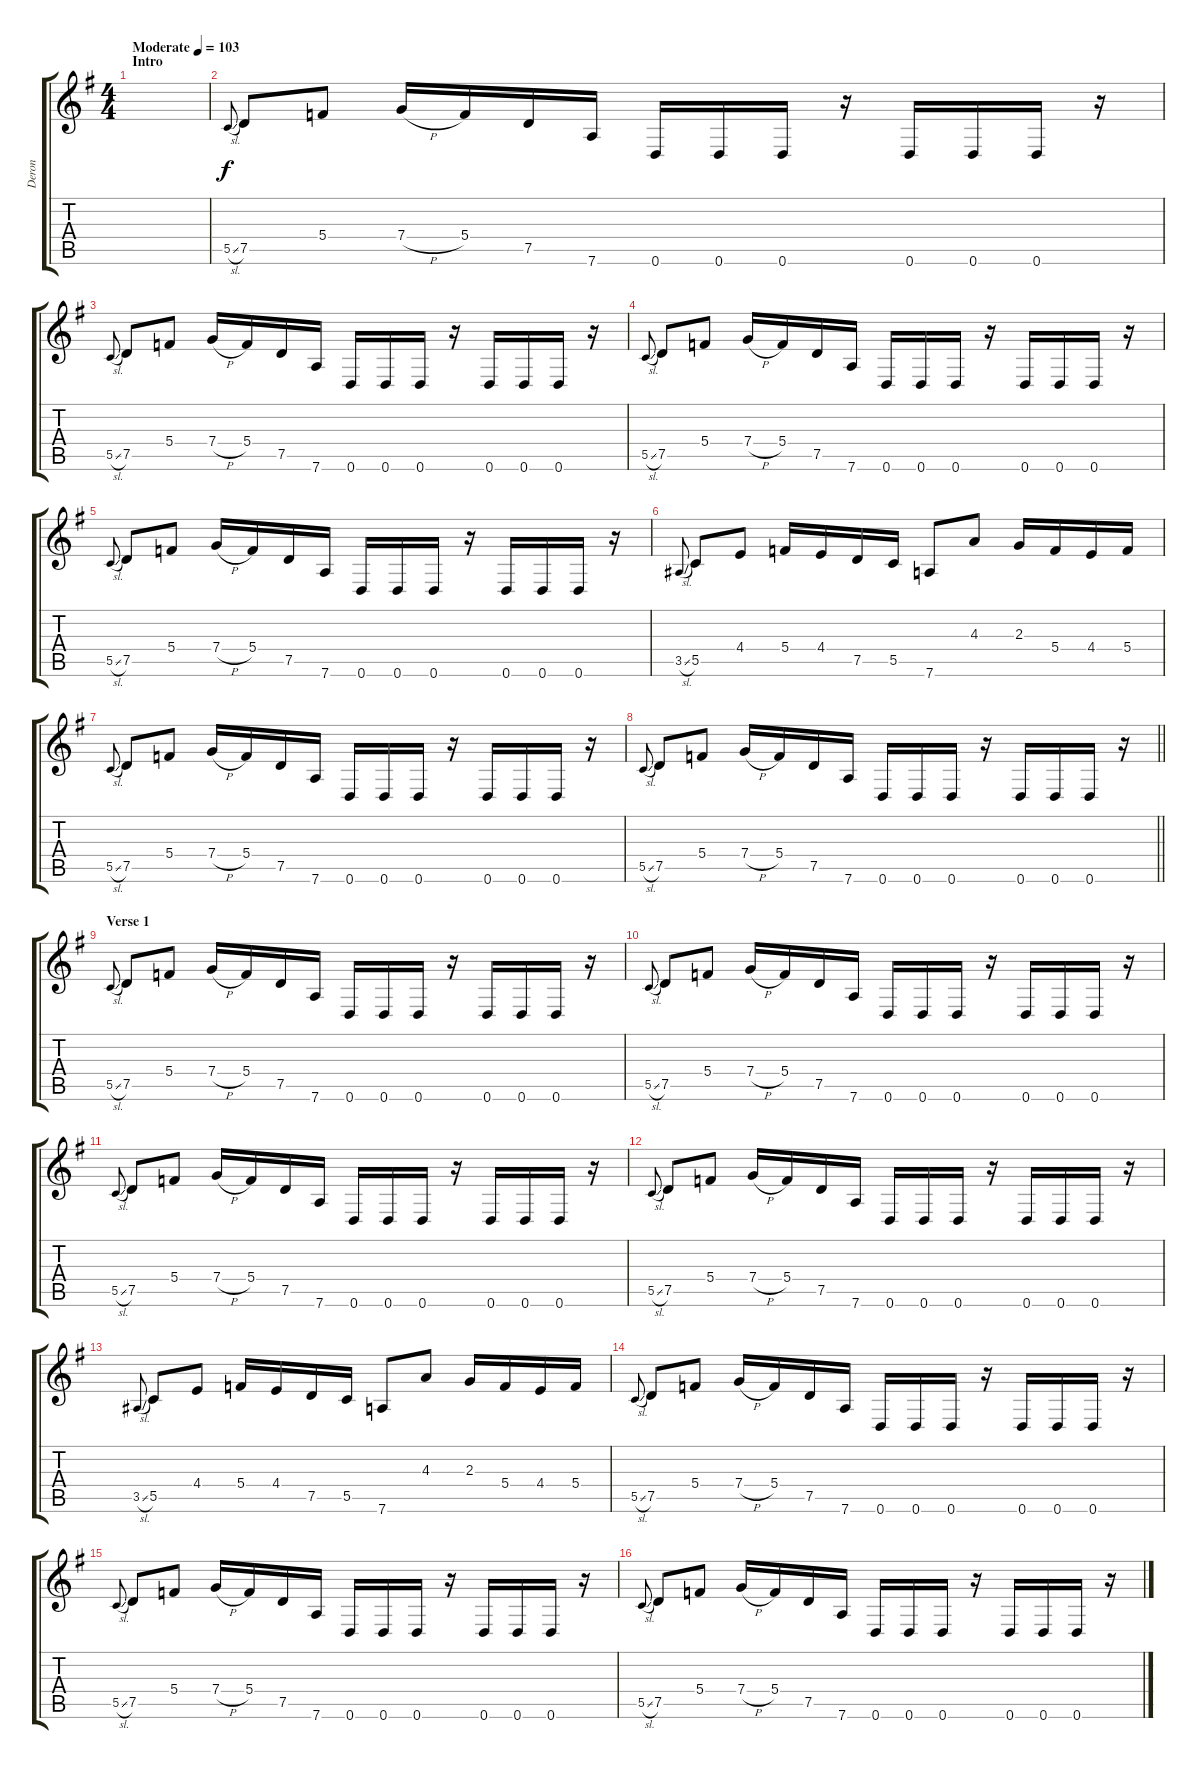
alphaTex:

\track ("Deron" "Deron") {instrument distortionguitar}
\staff {score tabs}
\tuning (D4 A3 F3 C3 G2 D2) {hide}
\ts (4 4)
\section ("" "Intro")
\tempo (103 "Moderate")
\clef g2
\ks g
|
5.5{sl}.8{gr onbeat} 7.5.8 5.4.8 7.4{h}.16 5.4.16 7.5.16 7.6.16 0.6.16 0.6.16 0.6.16 r.16 0.6.16 0.6.16 0.6.16 r.16 |
5.5{sl}.8{gr onbeat} 7.5.8 5.4.8 7.4{h}.16 5.4.16 7.5.16 7.6.16 0.6.16 0.6.16 0.6.16 r.16 0.6.16 0.6.16 0.6.16 r.16 |
5.5{sl}.8{gr onbeat} 7.5.8 5.4.8 7.4{h}.16 5.4.16 7.5.16 7.6.16 0.6.16 0.6.16 0.6.16 r.16 0.6.16 0.6.16 0.6.16 r.16 |
5.5{sl}.8{gr onbeat} 7.5.8 5.4.8 7.4{h}.16 5.4.16 7.5.16 7.6.16 0.6.16 0.6.16 0.6.16 r.16 0.6.16 0.6.16 0.6.16 r.16 |
3.5{sl}.8{gr onbeat} 5.5.8 4.4.8 5.4.16 4.4.16 7.5.16 5.5.16 7.6.8 4.3.8 2.3.16 5.4.16 4.4.16 5.4.16 |
5.5{sl}.8{gr onbeat} 7.5.8 5.4.8 7.4{h}.16 5.4.16 7.5.16 7.6.16 0.6.16 0.6.16 0.6.16 r.16 0.6.16 0.6.16 0.6.16 r.16 |
\barLineRight lightlight
5.5{sl}.8{gr onbeat} 7.5.8 5.4.8 7.4{h}.16 5.4.16 7.5.16 7.6.16 0.6.16 0.6.16 0.6.16 r.16 0.6.16 0.6.16 0.6.16 r.16 |
\section ("" "Verse 1")
5.5{sl}.8{gr onbeat} 7.5.8 5.4.8 7.4{h}.16 5.4.16 7.5.16 7.6.16 0.6.16 0.6.16 0.6.16 r.16 0.6.16 0.6.16 0.6.16 r.16 |
5.5{sl}.8{gr onbeat} 7.5.8 5.4.8 7.4{h}.16 5.4.16 7.5.16 7.6.16 0.6.16 0.6.16 0.6.16 r.16 0.6.16 0.6.16 0.6.16 r.16 |
5.5{sl}.8{gr onbeat} 7.5.8 5.4.8 7.4{h}.16 5.4.16 7.5.16 7.6.16 0.6.16 0.6.16 0.6.16 r.16 0.6.16 0.6.16 0.6.16 r.16 |
5.5{sl}.8{gr onbeat} 7.5.8 5.4.8 7.4{h}.16 5.4.16 7.5.16 7.6.16 0.6.16 0.6.16 0.6.16 r.16 0.6.16 0.6.16 0.6.16 r.16 |
3.5{sl}.8{gr onbeat} 5.5.8 4.4.8 5.4.16 4.4.16 7.5.16 5.5.16 7.6.8 4.3.8 2.3.16 5.4.16 4.4.16 5.4.16 |
5.5{sl}.8{gr onbeat} 7.5.8 5.4.8 7.4{h}.16 5.4.16 7.5.16 7.6.16 0.6.16 0.6.16 0.6.16 r.16 0.6.16 0.6.16 0.6.16 r.16 |
5.5{sl}.8{gr onbeat} 7.5.8 5.4.8 7.4{h}.16 5.4.16 7.5.16 7.6.16 0.6.16 0.6.16 0.6.16 r.16 0.6.16 0.6.16 0.6.16 r.16 |
5.5{sl}.8{gr onbeat} 7.5.8 5.4.8 7.4{h}.16 5.4.16 7.5.16 7.6.16 0.6.16 0.6.16 0.6.16 r.16 0.6.16 0.6.16 0.6.16 r.16
